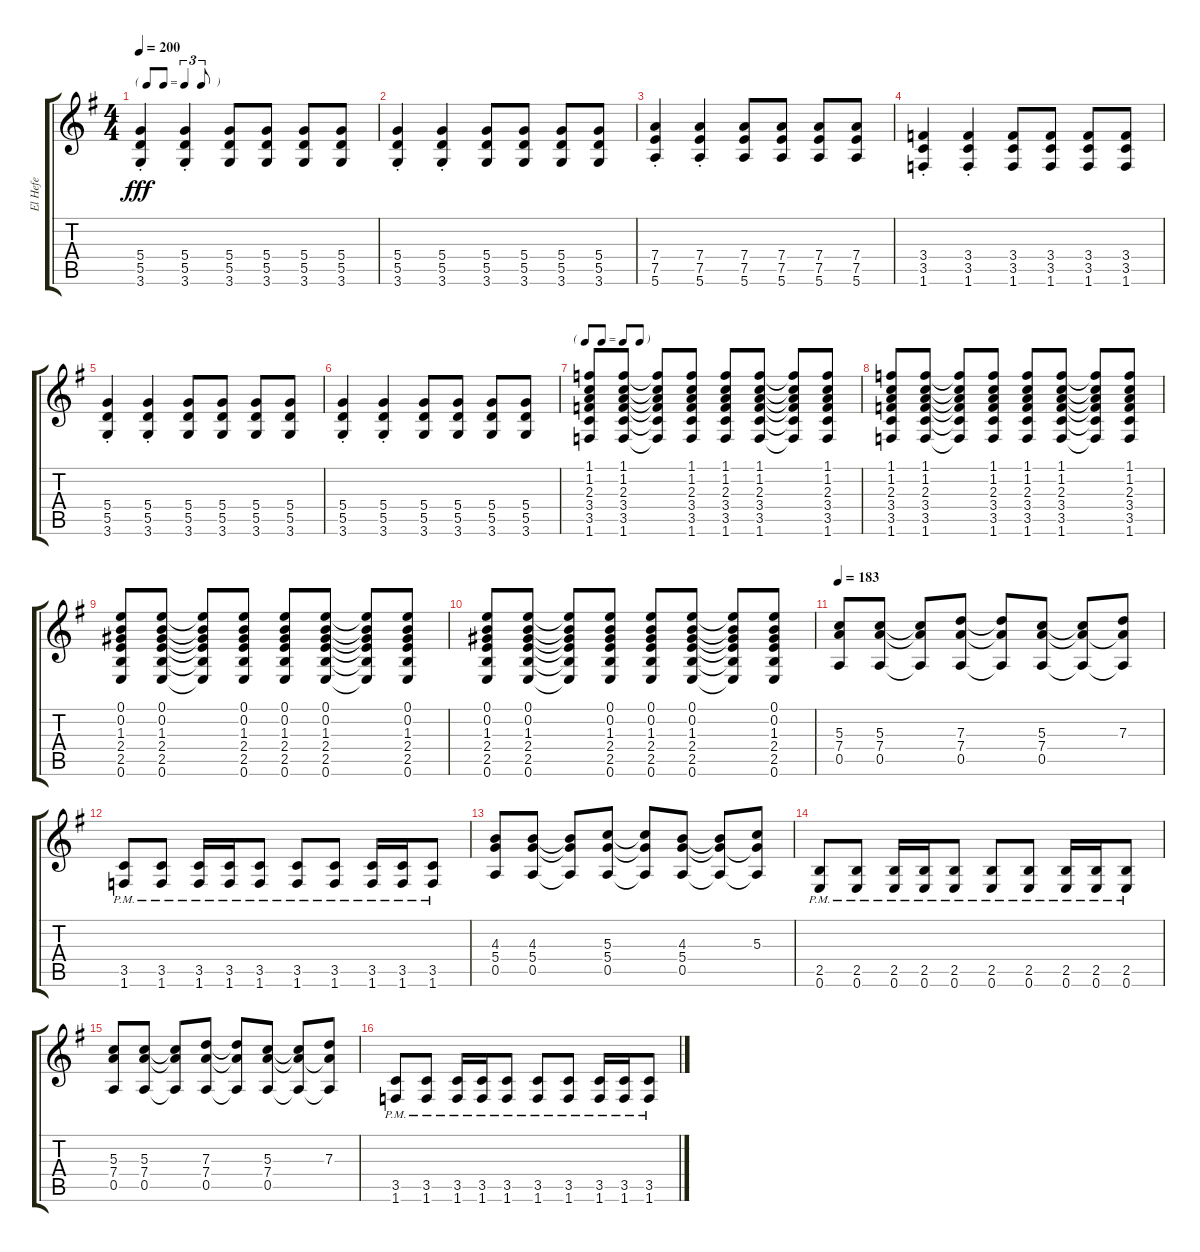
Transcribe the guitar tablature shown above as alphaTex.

\track ("El Hefe" "El Hefe") {instrument overdrivenguitar}
\staff {score tabs}
\tuning (E4 B3 G3 D3 A2 E2) {hide}
\ts (4 4)
\tf triplet8th
\tempo 200
\clef g2
\ks eminor
(5.4{st} 5.5{st} 3.6{st}).4{dy fff} (5.4{st} 5.5{st} 3.6{st}).4 (5.4 5.5 3.6).8 (5.4 5.5 3.6).8 (5.4 5.5 3.6).8 (5.4 5.5 3.6).8 |
(5.4{st} 5.5{st} 3.6{st}).4 (5.4{st} 5.5{st} 3.6{st}).4 (5.4 5.5 3.6).8 (5.4 5.5 3.6).8 (5.4 5.5 3.6).8 (5.4 5.5 3.6).8 |
(7.4{st} 7.5{st} 5.6{st}).4 (7.4{st} 7.5{st} 5.6{st}).4 (7.4 7.5 5.6).8 (7.4 7.5 5.6).8 (7.4 7.5 5.6).8 (7.4 7.5 5.6).8 |
(3.4{st} 3.5{st} 1.6{st}).4 (3.4{st} 3.5{st} 1.6{st}).4 (3.4 3.5 1.6).8 (3.4 3.5 1.6).8 (3.4 3.5 1.6).8 (3.4 3.5 1.6).8 |
(5.4{st} 5.5{st} 3.6{st}).4 (5.4{st} 5.5{st} 3.6{st}).4 (5.4 5.5 3.6).8 (5.4 5.5 3.6).8 (5.4 5.5 3.6).8 (5.4 5.5 3.6).8 |
(5.4{st} 5.5{st} 3.6{st}).4 (5.4{st} 5.5{st} 3.6{st}).4 (5.4 5.5 3.6).8 (5.4 5.5 3.6).8 (5.4 5.5 3.6).8 (5.4 5.5 3.6).8 |
\tf none
(1.1 1.2 2.3 3.4 3.5 1.6).8 (1.1 1.2 2.3 3.4 3.5 1.6).8 (1.1{t} 1.2{t} 2.3{t} 3.4{t} 3.5{t} 1.6{t}).8 (1.1 1.2 2.3 3.4 3.5 1.6).8 (1.1 1.2 2.3 3.4 3.5 1.6).8 (1.1 1.2 2.3 3.4 3.5 1.6).8 (1.1{t} 1.2{t} 2.3{t} 3.4{t} 3.5{t} 1.6{t}).8 (1.1 1.2 2.3 3.4 3.5 1.6).8 |
(1.1 1.2 2.3 3.4 3.5 1.6).8 (1.1 1.2 2.3 3.4 3.5 1.6).8 (1.1{t} 1.2{t} 2.3{t} 3.4{t} 3.5{t} 1.6{t}).8 (1.1 1.2 2.3 3.4 3.5 1.6).8 (1.1 1.2 2.3 3.4 3.5 1.6).8 (1.1 1.2 2.3 3.4 3.5 1.6).8 (1.1{t} 1.2{t} 2.3{t} 3.4{t} 3.5{t} 1.6{t}).8 (1.1 1.2 2.3 3.4 3.5 1.6).8 |
(0.1 0.2 1.3 2.4 2.5 0.6).8 (0.1 0.2 1.3 2.4 2.5 0.6).8 (0.1{t} 0.2{t} 1.3{t} 2.4{t} 2.5{t} 0.6{t}).8 (0.1 0.2 1.3 2.4 2.5 0.6).8 (0.1 0.2 1.3 2.4 2.5 0.6).8 (0.1 0.2 1.3 2.4 2.5 0.6).8 (0.1{t} 0.2{t} 1.3{t} 2.4{t} 2.5{t} 0.6{t}).8 (0.1 0.2 1.3 2.4 2.5 0.6).8 |
(0.1 0.2 1.3 2.4 2.5 0.6).8 (0.1 0.2 1.3 2.4 2.5 0.6).8 (0.1{t} 0.2{t} 1.3{t} 2.4{t} 2.5{t} 0.6{t}).8 (0.1 0.2 1.3 2.4 2.5 0.6).8 (0.1 0.2 1.3 2.4 2.5 0.6).8 (0.1 0.2 1.3 2.4 2.5 0.6).8 (0.1{t} 0.2{t} 1.3{t} 2.4{t} 2.5{t} 0.6{t}).8 (0.1 0.2 1.3 2.4 2.5 0.6).8 |
\tempo 183
(5.3 7.4 0.5).8 (5.3 7.4 0.5).8 (5.3{t} 7.4{t} 0.5{t}).8 (7.3 7.4 0.5).8 (7.3{t} 7.4{t} 0.5{t}).8 (5.3 7.4 0.5).8 (5.3{t} 7.4{t} 0.5{t}).8 (7.3 7.4{t} 0.5{t}).8 |
(3.5{pm} 1.6{pm}).8 (3.5{pm} 1.6{pm}).8 (3.5{pm} 1.6{pm}).16 (3.5{pm} 1.6{pm}).16 (3.5{pm} 1.6{pm}).8 (3.5{pm} 1.6{pm}).8 (3.5{pm} 1.6{pm}).8 (3.5{pm} 1.6{pm}).16 (3.5{pm} 1.6{pm}).16 (3.5{pm} 1.6{pm}).8 |
(4.3 5.4 0.5).8 (4.3 5.4 0.5).8 (4.3{t} 5.4{t} 0.5{t}).8 (5.3 5.4 0.5).8 (5.3{t} 5.4{t} 0.5{t}).8 (4.3 5.4 0.5).8 (4.3{t} 5.4{t} 0.5{t}).8 (5.3 5.4{t} 0.5{t}).8 |
(2.5{pm} 0.6{pm}).8 (2.5{pm} 0.6{pm}).8 (2.5{pm} 0.6{pm}).16 (2.5{pm} 0.6{pm}).16 (2.5{pm} 0.6{pm}).8 (2.5{pm} 0.6{pm}).8 (2.5{pm} 0.6{pm}).8 (2.5{pm} 0.6{pm}).16 (2.5{pm} 0.6{pm}).16 (2.5{pm} 0.6{pm}).8 |
(5.3 7.4 0.5).8 (5.3 7.4 0.5).8 (5.3{t} 7.4{t} 0.5{t}).8 (7.3 7.4 0.5).8 (7.3{t} 7.4{t} 0.5{t}).8 (5.3 7.4 0.5).8 (5.3{t} 7.4{t} 0.5{t}).8 (7.3 7.4{t} 0.5{t}).8 |
(3.5{pm} 1.6{pm}).8 (3.5{pm} 1.6{pm}).8 (3.5{pm} 1.6{pm}).16 (3.5{pm} 1.6{pm}).16 (3.5{pm} 1.6{pm}).8 (3.5{pm} 1.6{pm}).8 (3.5{pm} 1.6{pm}).8 (3.5{pm} 1.6{pm}).16 (3.5{pm} 1.6{pm}).16 (3.5{pm} 1.6{pm}).8
